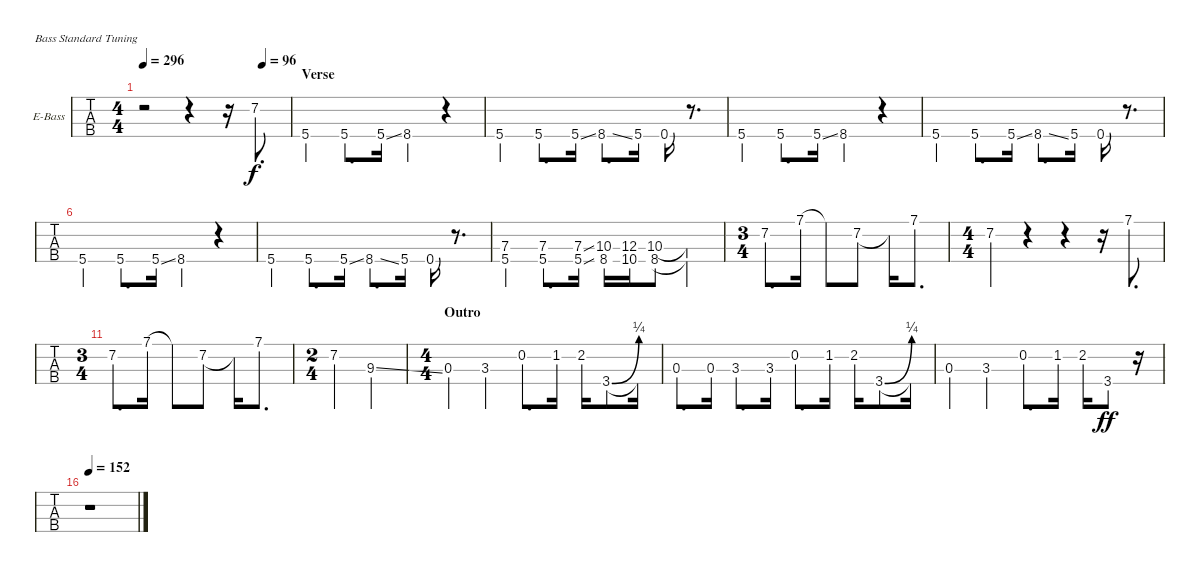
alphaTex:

\bracketExtendMode nobrackets
\firstSystemTrackNameOrientation horizontal
\otherSystemsTrackNameOrientation horizontal
\defaultBarNumberDisplay FirstOfSystem
\track ("Bass" "E-Bass") {instrument electricbassfinger}
\staff {tabs}
\tuning (G2 D2 A1 E1)
\ts (4 4)
\tempo 296
\tempo (96 0.8125)
\clef f4
\ks c
r.2{dy f} r.4 r.16 7.2.8{d} |
\section ("" "Verse")
5.4.4 5.4.8{d} 5.4{ss}.16 8.4.4 r.4 |
5.4.4 5.4.8{d} 5.4{ss}.16 8.4{ss}.8{d} 5.4.16 0.4.16 r.8{d} |
5.4.4 5.4.8{d} 5.4{ss}.16 8.4.4 r.4 |
5.4.4 5.4.8{d} 5.4{ss}.16 8.4{ss}.8{d} 5.4.16 0.4.16 r.8{d} |
5.4.4 5.4.8{d} 5.4{ss}.16 8.4.4 r.4 |
5.4.4 5.4.8{d} 5.4{ss}.16 8.4{ss}.8{d} 5.4.16 0.4.16 r.8{d} |
(7.3 5.4).4 (7.3 5.4).8{d} (7.3{ss} 5.4{ss}).16 (10.3 8.4).16 (12.3 10.4).16 (10.3 8.4).8 (10.3{t} 8.4{t}).4 |
\ts (3 4)
7.2.8{d} 7.1.16 7.1{t}.8 7.2.8 7.2{t}.16 7.1.8{d} |
\ts (4 4)
7.2.4 r.4 r.4 r.16 7.1.8{d} |
\ts (3 4)
7.2.8{d} 7.1.16 7.1{t}.8 7.2.8 7.2{t}.16 7.1.8{d} |
\ts (2 4)
7.2.4 9.3{ss}.4 |
\ts (4 4)
\section ("" "Outro")
0.3.4 3.3.4 0.2.8{d} 1.2.16 2.2.16 3.4{be (bend 0 0 59.4 1)}.8 3.4{be (hold 0 0 60 0) t}.16 |
0.3.8{d} 0.3.16 3.3.8{d} 3.3.16 0.2.8{d} 1.2.16 2.2.16 3.4{be (bend 0 0 59.4 1)}.8 3.4{be (hold 0 0 60 0) t}.16 |
0.3.4 3.3.4 0.2.8{d} 1.2.16 2.2.16 3.4.8{dy ff} r.16 |
\tempo 152
r.1
